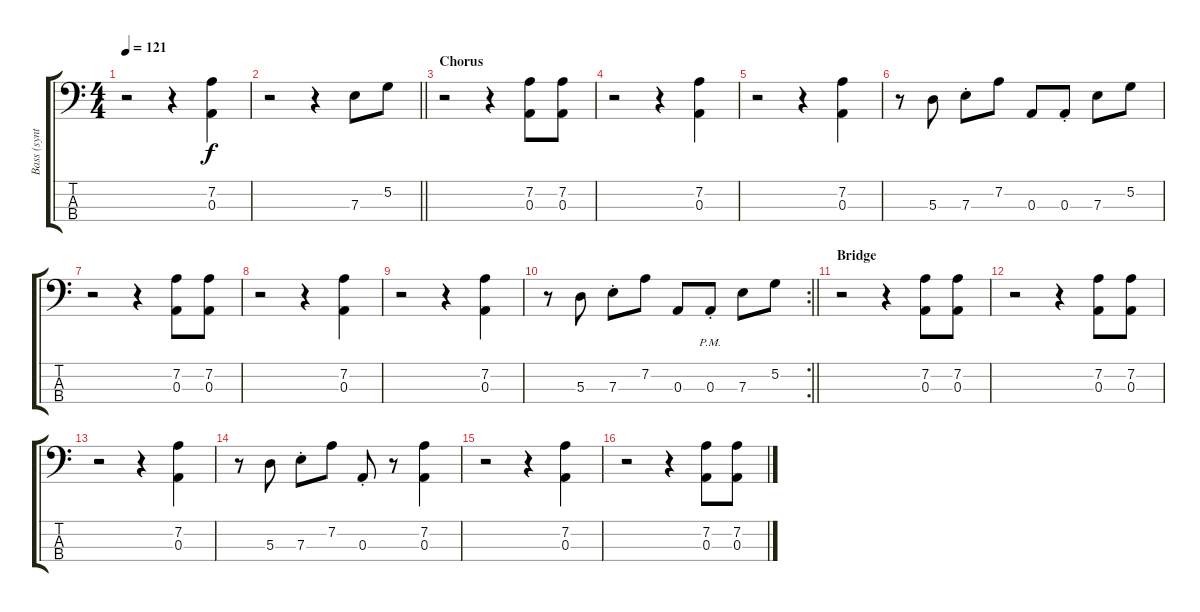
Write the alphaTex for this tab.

\track ("Bass (synth)" "Bass (synt") {instrument electricbassfinger}
\staff {score tabs}
\tuning (G2 D2 A1 E1) {hide}
\ts (4 4)
\tempo 121
\clef f4
\ks c
r.2{dy f} r.4 (7.2 0.3).4 |
\barLineRight lightlight
r.2 r.4 7.3.8 5.2.8 |
\section ("" "Chorus")
r.2 r.4 (7.2 0.3).8 (7.2 0.3).8 |
r.2 r.4 (7.2 0.3).4 |
r.2 r.4 (7.2 0.3).4 |
r.8 5.3.8 7.3{st}.8 7.2.8 0.3.8 0.3{st}.8 7.3.8 5.2.8 |
r.2 r.4 (7.2 0.3).8 (7.2 0.3).8 |
r.2 r.4 (7.2 0.3).4 |
r.2 r.4 (7.2 0.3).4 |
\rc 2
\barLineRight lightlight
r.8 5.3.8 7.3{st}.8 7.2.8 0.3.8 0.3{pm st}.8 7.3.8 5.2.8 |
\section ("" "Bridge")
r.2 r.4 (7.2 0.3).8 (7.2 0.3).8 |
r.2 r.4 (7.2 0.3).8 (7.2 0.3).8 |
r.2 r.4 (7.2 0.3).4 |
r.8 5.3.8 7.3{st}.8 7.2.8 0.3{st}.8 r.8 (7.2 0.3).4 |
r.2 r.4 (7.2 0.3).4 |
r.2 r.4 (7.2 0.3).8 (7.2 0.3).8
